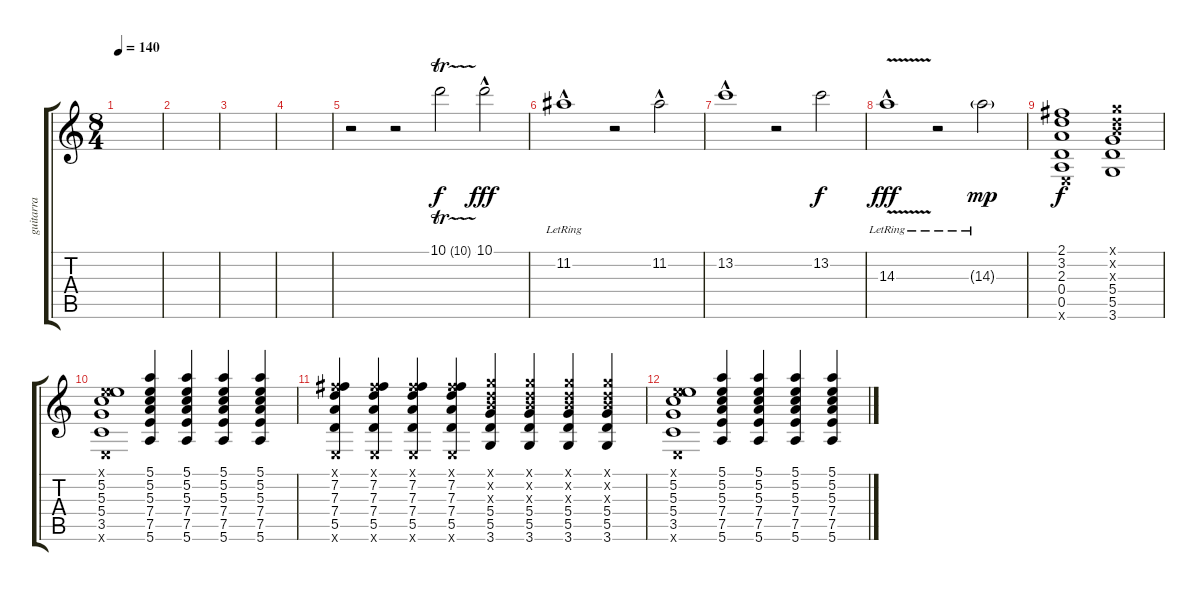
\track ("guitarra" "guitarra") {instrument overdrivenguitar}
\staff {score tabs}
\tuning (E4 B3 G3 D3 A2 E2) {hide}
\ts (8 4)
\tempo 140
\clef g2
\ks c
|
|
|
|
r.2 r.2 10.1{tr (10 16)}.2 10.1{hac}.2{dy fff} |
11.2{hac lr}.1 r.2 11.2{hac}.2 |
13.2{hac}.1 r.2 13.2.2{dy f} |
14.3{v hac lr}.1{dy fff} r.2 14.3{g lr}.2{dy mp} |
(2.1 3.2 2.3 0.4 0.5 0.6{x}).1{dy f} (3.1{x} 3.2{x} 4.3{x} 5.4 5.5 3.6).1 |
(0.1{x} 5.2 5.3 5.4 3.5 0.6{x}).1 (5.1 5.2 5.3 7.4 7.5 5.6).4 (5.1 5.2 5.3 7.4 7.5 5.6).4 (5.1 5.2 5.3 7.4 7.5 5.6).4 (5.1 5.2 5.3 7.4 7.5 5.6).4 |
(2.1{x} 7.2 7.3 7.4 5.5 0.6{x}).4 (2.1{x} 7.2 7.3 7.4 5.5 0.6{x}).4 (2.1{x} 7.2 7.3 7.4 5.5 0.6{x}).4 (2.1{x} 7.2 7.3 7.4 5.5 0.6{x}).4 (3.1{x} 3.2{x} 4.3{x} 5.4 5.5 3.6).4 (3.1{x} 3.2{x} 4.3{x} 5.4 5.5 3.6).4 (3.1{x} 3.2{x} 4.3{x} 5.4 5.5 3.6).4 (3.1{x} 3.2{x} 4.3{x} 5.4 5.5 3.6).4 |
(0.1{x} 5.2 5.3 5.4 3.5 0.6{x}).1 (5.1 5.2 5.3 7.4 7.5 5.6).4 (5.1 5.2 5.3 7.4 7.5 5.6).4 (5.1 5.2 5.3 7.4 7.5 5.6).4 (5.1 5.2 5.3 7.4 7.5 5.6).4
